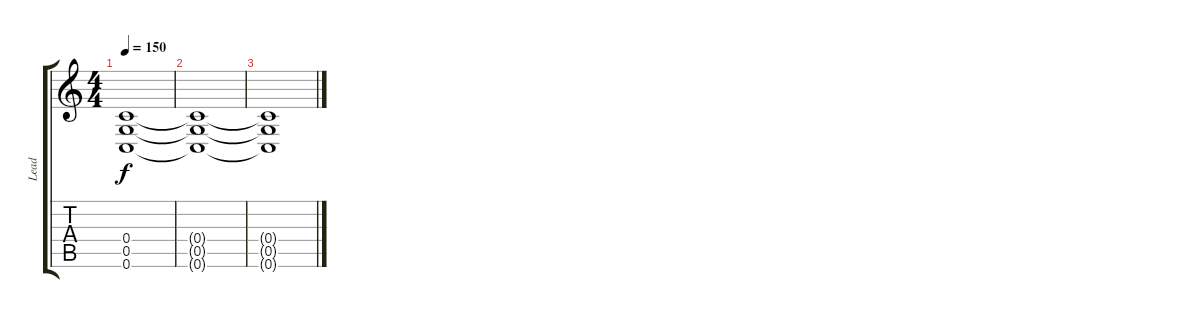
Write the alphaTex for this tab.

\track ("Lead" "Lead") {instrument distortionguitar}
\staff {score tabs}
\tuning (D4 A3 F3 C3 G2 C2) {hide}
\ts (4 4)
\tempo 150
\clef g2
\ks c
(0.4{t} 0.5{t} 0.6{t}).1{dy f} |
(0.4{t} 0.5{t} 0.6{t}).1 |
(0.4{t} 0.5{t} 0.6{t}).1
